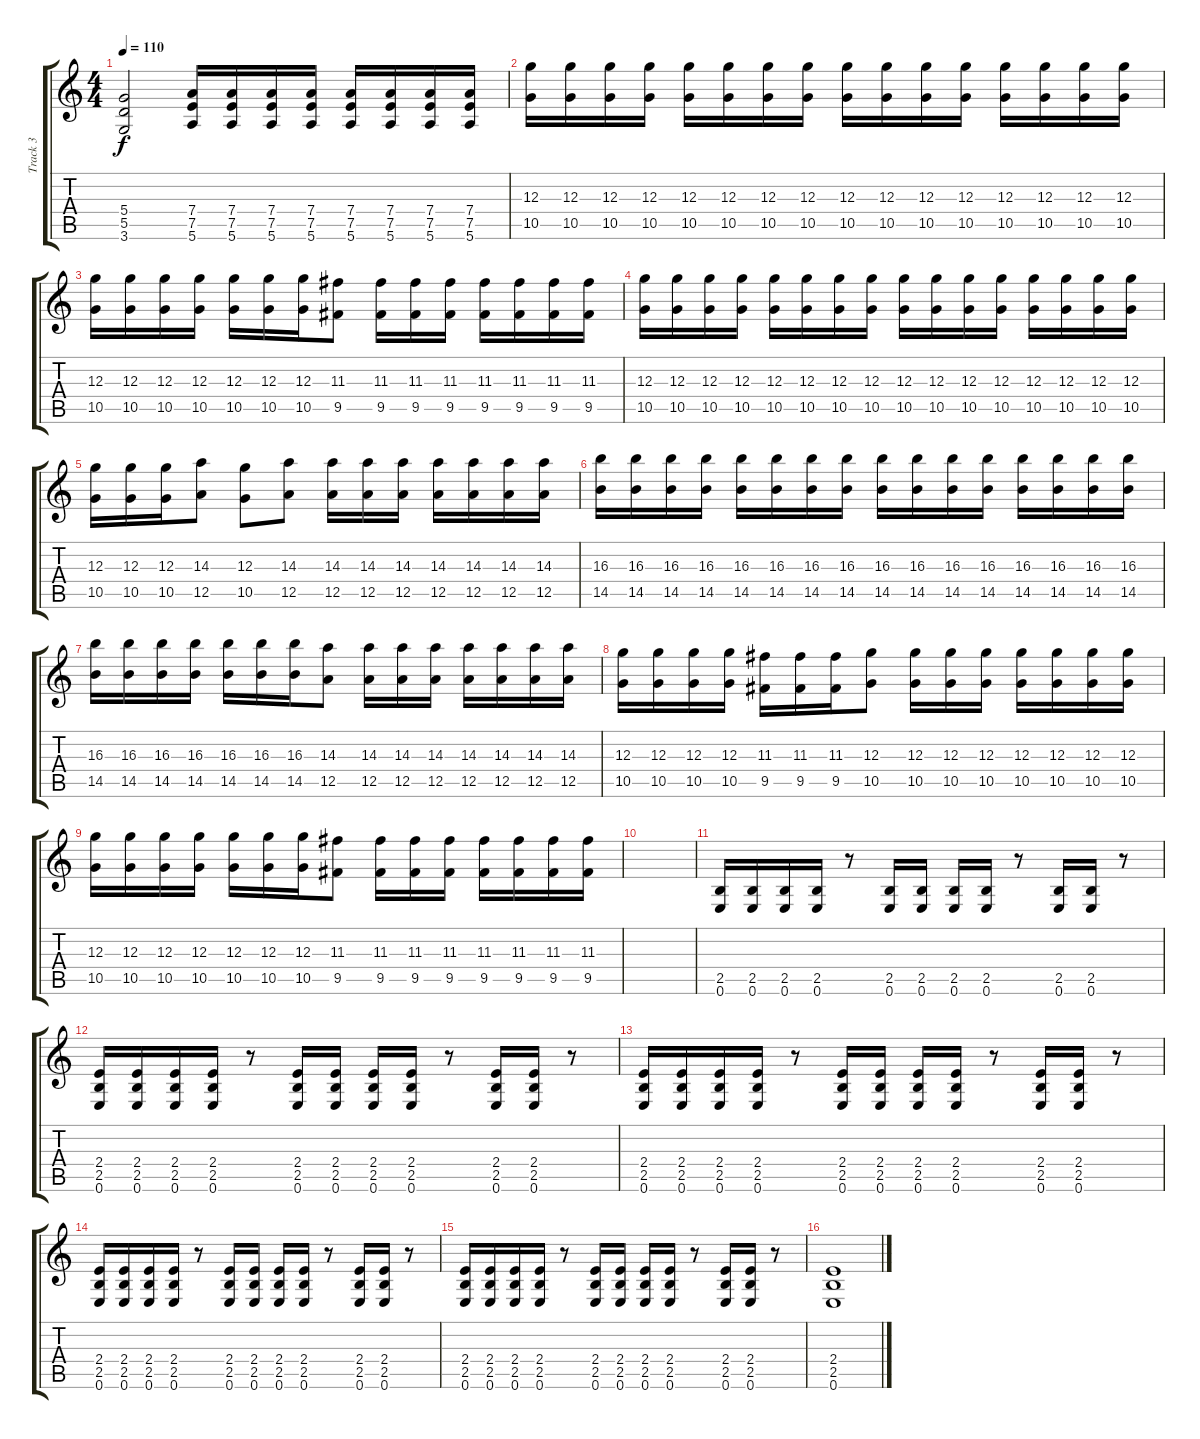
\track ("Track 3" "Track 3") {instrument overdrivenguitar}
\staff {score tabs}
\tuning (E4 B3 G3 D3 A2 E2) {hide}
\ts (4 4)
\tempo 110
\clef g2
\ks c
(5.4 5.5 3.6).2{dy f} (7.4 7.5 5.6).16 (7.4 7.5 5.6).16 (7.4 7.5 5.6).16 (7.4 7.5 5.6).16 (7.4 7.5 5.6).16 (7.4 7.5 5.6).16 (7.4 7.5 5.6).16 (7.4 7.5 5.6).16 |
(12.3 10.5).16 (12.3 10.5).16 (12.3 10.5).16 (12.3 10.5).16 (12.3 10.5).16 (12.3 10.5).16 (12.3 10.5).16 (12.3 10.5).16 (12.3 10.5).16 (12.3 10.5).16 (12.3 10.5).16 (12.3 10.5).16 (12.3 10.5).16 (12.3 10.5).16 (12.3 10.5).16 (12.3 10.5).16 |
(12.3 10.5).16 (12.3 10.5).16 (12.3 10.5).16 (12.3 10.5).16 (12.3 10.5).16 (12.3 10.5).16 (12.3 10.5).16 (11.3 9.5).8 (11.3 9.5).16 (11.3 9.5).16 (11.3 9.5).16 (11.3 9.5).16 (11.3 9.5).16 (11.3 9.5).16 (11.3 9.5).16 |
(12.3 10.5).16 (12.3 10.5).16 (12.3 10.5).16 (12.3 10.5).16 (12.3 10.5).16 (12.3 10.5).16 (12.3 10.5).16 (12.3 10.5).16 (12.3 10.5).16 (12.3 10.5).16 (12.3 10.5).16 (12.3 10.5).16 (12.3 10.5).16 (12.3 10.5).16 (12.3 10.5).16 (12.3 10.5).16 |
(12.3 10.5).16 (12.3 10.5).16 (12.3 10.5).16 (14.3 12.5).8 (12.3 10.5).8 (14.3 12.5).8 (14.3 12.5).16 (14.3 12.5).16 (14.3 12.5).16 (14.3 12.5).16 (14.3 12.5).16 (14.3 12.5).16 (14.3 12.5).16 |
(16.3 14.5).16 (16.3 14.5).16 (16.3 14.5).16 (16.3 14.5).16 (16.3 14.5).16 (16.3 14.5).16 (16.3 14.5).16 (16.3 14.5).16 (16.3 14.5).16 (16.3 14.5).16 (16.3 14.5).16 (16.3 14.5).16 (16.3 14.5).16 (16.3 14.5).16 (16.3 14.5).16 (16.3 14.5).16 |
(16.3 14.5).16 (16.3 14.5).16 (16.3 14.5).16 (16.3 14.5).16 (16.3 14.5).16 (16.3 14.5).16 (16.3 14.5).16 (14.3 12.5).8 (14.3 12.5).16 (14.3 12.5).16 (14.3 12.5).16 (14.3 12.5).16 (14.3 12.5).16 (14.3 12.5).16 (14.3 12.5).16 |
(12.3 10.5).16 (12.3 10.5).16 (12.3 10.5).16 (12.3 10.5).16 (11.3 9.5).16 (11.3 9.5).16 (11.3 9.5).16 (12.3 10.5).8 (12.3 10.5).16 (12.3 10.5).16 (12.3 10.5).16 (12.3 10.5).16 (12.3 10.5).16 (12.3 10.5).16 (12.3 10.5).16 |
(12.3 10.5).16 (12.3 10.5).16 (12.3 10.5).16 (12.3 10.5).16 (12.3 10.5).16 (12.3 10.5).16 (12.3 10.5).16 (11.3 9.5).8 (11.3 9.5).16 (11.3 9.5).16 (11.3 9.5).16 (11.3 9.5).16 (11.3 9.5).16 (11.3 9.5).16 (11.3 9.5).16 |
|
(2.5 0.6).16 (2.5 0.6).16 (2.5 0.6).16 (2.5 0.6).16 r.8 (2.5 0.6).16 (2.5 0.6).16 (2.5 0.6).16 (2.5 0.6).16 r.8 (2.5 0.6).16 (2.5 0.6).16 r.8 |
(2.4 2.5 0.6).16 (2.4 2.5 0.6).16 (2.4 2.5 0.6).16 (2.4 2.5 0.6).16 r.8 (2.4 2.5 0.6).16 (2.4 2.5 0.6).16 (2.4 2.5 0.6).16 (2.4 2.5 0.6).16 r.8 (2.4 2.5 0.6).16 (2.4 2.5 0.6).16 r.8 |
(2.4 2.5 0.6).16 (2.4 2.5 0.6).16 (2.4 2.5 0.6).16 (2.4 2.5 0.6).16 r.8 (2.4 2.5 0.6).16 (2.4 2.5 0.6).16 (2.4 2.5 0.6).16 (2.4 2.5 0.6).16 r.8 (2.4 2.5 0.6).16 (2.4 2.5 0.6).16 r.8 |
(2.4 2.5 0.6).16 (2.4 2.5 0.6).16 (2.4 2.5 0.6).16 (2.4 2.5 0.6).16 r.8 (2.4 2.5 0.6).16 (2.4 2.5 0.6).16 (2.4 2.5 0.6).16 (2.4 2.5 0.6).16 r.8 (2.4 2.5 0.6).16 (2.4 2.5 0.6).16 r.8 |
(2.4 2.5 0.6).16 (2.4 2.5 0.6).16 (2.4 2.5 0.6).16 (2.4 2.5 0.6).16 r.8 (2.4 2.5 0.6).16 (2.4 2.5 0.6).16 (2.4 2.5 0.6).16 (2.4 2.5 0.6).16 r.8 (2.4 2.5 0.6).16 (2.4 2.5 0.6).16 r.8 |
(2.4 2.5 0.6).1
